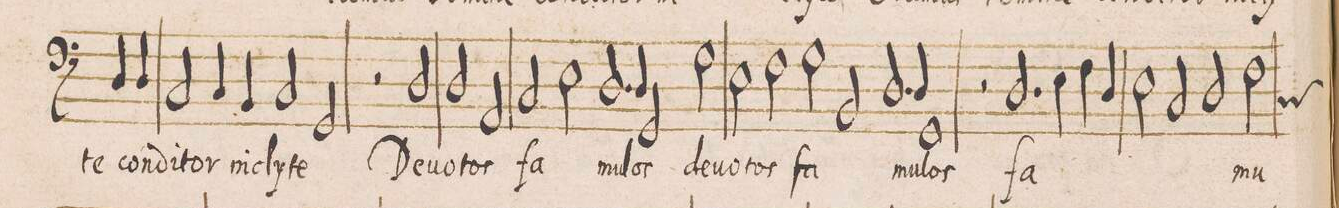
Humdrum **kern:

**kern	**text
*I"BASVS	*
*clefF4	*
*k[]	*
*met(C|)	*
*M2/1	*
4D/	-te
4D/	con-
2C/	-di-
4C/	-tor
4BB/	in
=9-	=9-
2C/	cly-
2GG/	-te
2r	.
2D/	De-
=10-	=10-
2D/	-vo-
2AA/	-tos
2C/	fa-
2E\	.
=11-	=11-
2.D/	.
4D/	-mu-
2GG/	-los
2G\	de-
=12-	=12-
2E\	-vo-
2F\	-tos
2G\	fa-
2BB/	.
=13-	=13-
2.D/	.
4D/	-mu-
1GG	-los
=14-	=14-
2r	.
2.D/	fa-
4E\	.
4F\	.
4D/	.
=15-	=15-
2E\	.
2C/	.
2D/	.
*custos:C	*
2F\	-mu-
=16-	=16-
*-	*-
